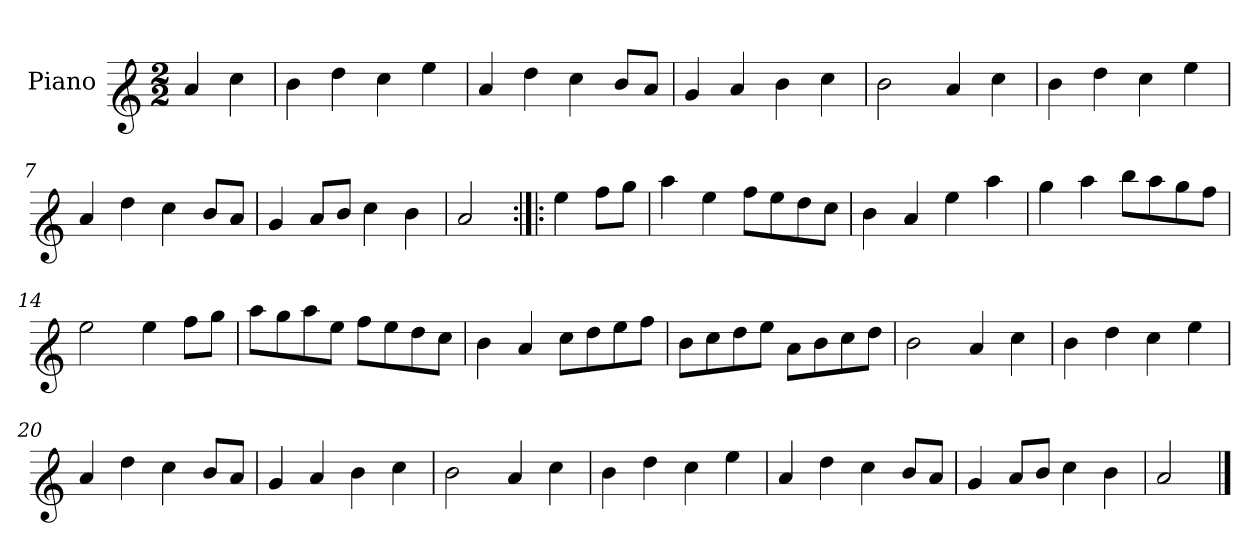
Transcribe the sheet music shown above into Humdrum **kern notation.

**kern
*part1
*staff1
*I"Piano
*I'Pno.
*clefG1
*k[]
*M2/2
=1
4cc/
4ee\
=2
4dd\
4ff\
4ee\
4gg\
=3
4cc/
4ff\
4ee\
8dd/L
8cc/J
=4
4b/
4cc/
4dd\
4ee\
=5
2dd\
4cc/
4ee\
=6
4dd\
4ff\
4ee\
4gg\
=7
4cc/
4ff\
4ee\
8dd/L
8cc/J
=8
4b/
8cc/L
8dd/J
4ee\
4dd\
=9
2cc/
=10:|!|:
4gg\
8aa\L
8bb\J
=11
4ccc\
4gg\
8aa\L
8gg\
8ff\
8ee\J
=12
4dd\
4cc/
4gg\
4ccc\
=13
4bb\
4ccc\
8ddd\L
8ccc\
8bb\
8aa\J
=14
2gg\
4gg\
8aa\L
8bb\J
=15
8ccc\L
8bb\
8ccc\
8gg\J
8aa\L
8gg\
8ff\
8ee\J
=16
4dd\
4cc/
8ee\L
8ff\
8gg\
8aa\J
=17
8dd\L
8ee\
8ff\
8gg\J
8cc\L
8dd\
8ee\
8ff\J
=18
2dd\
4cc/
4ee\
=19
4dd\
4ff\
4ee\
4gg\
=20
4cc/
4ff\
4ee\
8dd/L
8cc/J
=21
4b/
4cc/
4dd\
4ee\
=22
2dd\
4cc/
4ee\
=23
4dd\
4ff\
4ee\
4gg\
=24
4cc/
4ff\
4ee\
8dd/L
8cc/J
=25
4b/
8cc/L
8dd/J
4ee\
4dd\
=26
2cc/
==
*-
